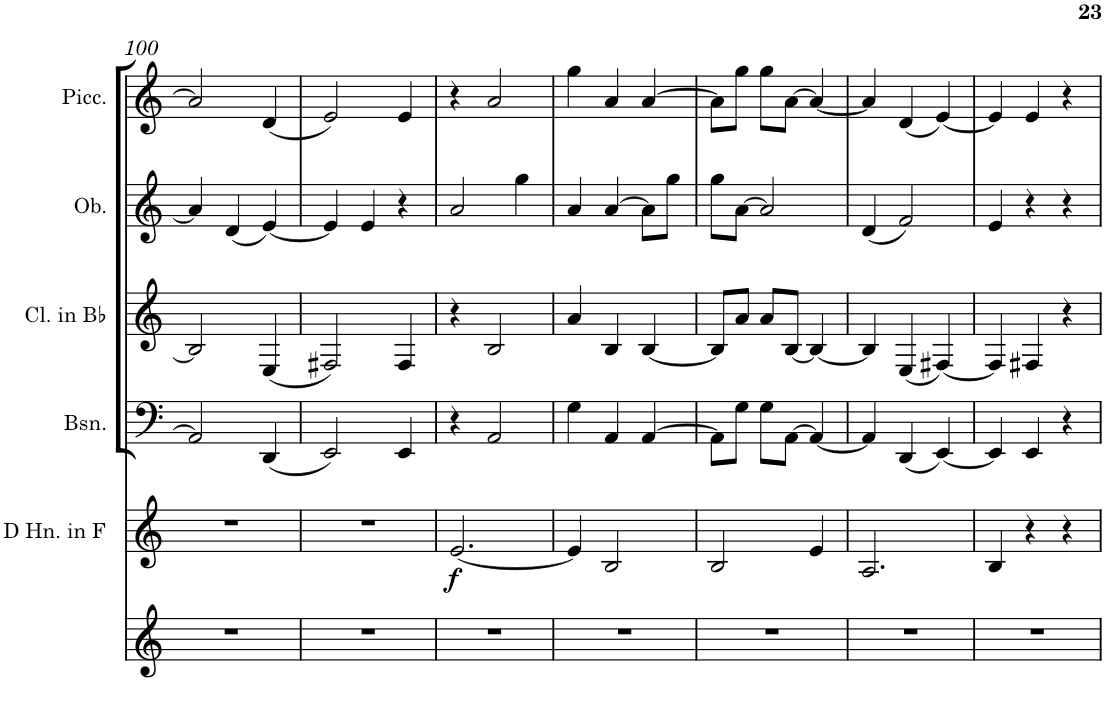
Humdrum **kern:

**kern	**kern	**dynam	**kern	**kern	**kern	**kern
*part6	*part5	*part5	*part4	*part3	*part2	*part1
*staff6	*staff5	*staff5	*staff4	*staff3	*staff2	*staff1
*I"Cues	*I"Horn in F	*	*I"Bassoon	*I"Clarinet in Bb	*I"Oboe	*I"Flute
*	*	*	*I'Bsn.	*I'Cl. in Bb	*I'Ob.	*I'Fl.
!!LO:PB:g=z
*clefG2	*clefG2	*	*clefF4	*clefG2	*clefG2	*clefG2
*	*Trd4c7	*	*	*Trd1c2	*	*Trd-7c-12
*k[]	*k[]	*	*k[]	*k[]	*k[]	*k[]
*M3/4	*M3/4	*	*M3/4	*M3/4	*M3/4	*M3/4
=100	=100	=100	=100	=100	=100	=100
2.r	2.r	.	2AA/]	2B/]	4a/]	2a/]
.	.	.	.	.	(4d/	.
.	.	.	(4DD/	(4E/	[4e/)	(4d/
=101	=101	=101	=101	=101	=101	=101
2.r	2.r	.	2EE/)	2F#X/)	4e/]	2e/)
.	.	.	.	.	4e/	.
.	.	.	4EE/	4F#/	4r	4e/
=102	=102	=102	=102	=102	=102	=102
!	!	!LO:DY:b	!	!	!	!
2.r	[2.e/	f	4r	4r	2a/	4r
.	.	.	2AA/	2B/	.	2a/
.	.	.	.	.	4gg\	.
=103	=103	=103	=103	=103	=103	=103
2.r	4e/]	.	4G\	4a/	4a/	4gg\
.	2B/	.	4AA/	4B/	[4a/	4a/
.	.	.	[4AA/	[4B/	8a\L]	[4a/
.	.	.	.	.	8gg\J	.
=104	=104	=104	=104	=104	=104	=104
2.r	2B/	.	8AA\L]	8B/L]	8gg\L	8a\L]
.	.	.	8G\J	8a/J	[8a\J	8gg\J
.	.	.	8G\L	8a/L	2a/]	8gg\L
.	.	.	[8AA\J	[8B/J	.	[8a\J
.	4e/	.	4AA/_	4B/_	.	4a/_
=105	=105	=105	=105	=105	=105	=105
2.r	2.A/	.	4AA/]	4B/]	(4d/	4a/]
.	.	.	(4DD/	(4E/	2f/)	(4d/
.	.	.	[4EE/)	[4F#X/)	.	[4e/)
=106	=106	=106	=106	=106	=106	=106
2.r	4B/	.	4EE/]	4F#/]	4e/	4e/]
.	4r	.	4EE/	4F#X/	4r	4e/
.	4r	.	4r	4r	4r	4r
=	=	=	=	=	=	=
*-	*-	*-	*-	*-	*-	*-
